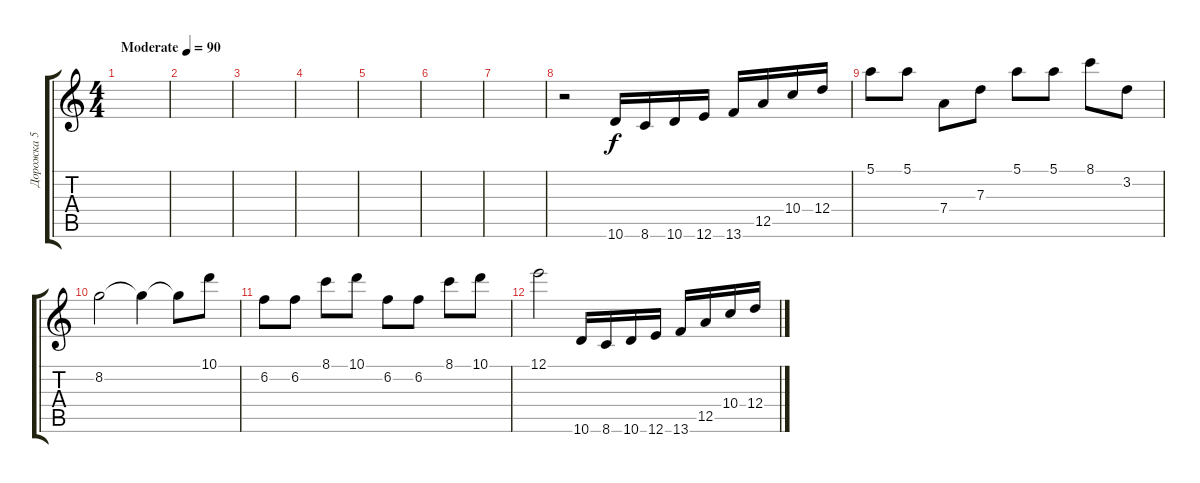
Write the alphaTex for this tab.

\track ("Дорожка 5" "Дорожка 5") {instrument distortionguitar}
\staff {score tabs}
\tuning (E4 B3 G3 D3 A2 E2) {hide}
\ts (4 4)
\tempo (90 "Moderate")
\clef g2
\ks c
|
|
|
|
|
|
|
r.2{volume 9} 10.6.16 8.6.16 10.6.16 12.6.16 13.6.16 12.5.16 10.4.16 12.4.16 |
5.1.8 5.1.8 7.4.8 7.3.8 5.1.8 5.1.8 8.1.8 3.2.8 |
8.2.2 8.2{t}.4 8.2{t}.8 10.1.8 |
6.2.8 6.2.8 8.1.8 10.1.8 6.2.8 6.2.8 8.1.8 10.1.8 |
12.1.2 10.6.16 8.6.16 10.6.16 12.6.16 13.6.16 12.5.16 10.4.16 12.4.16
